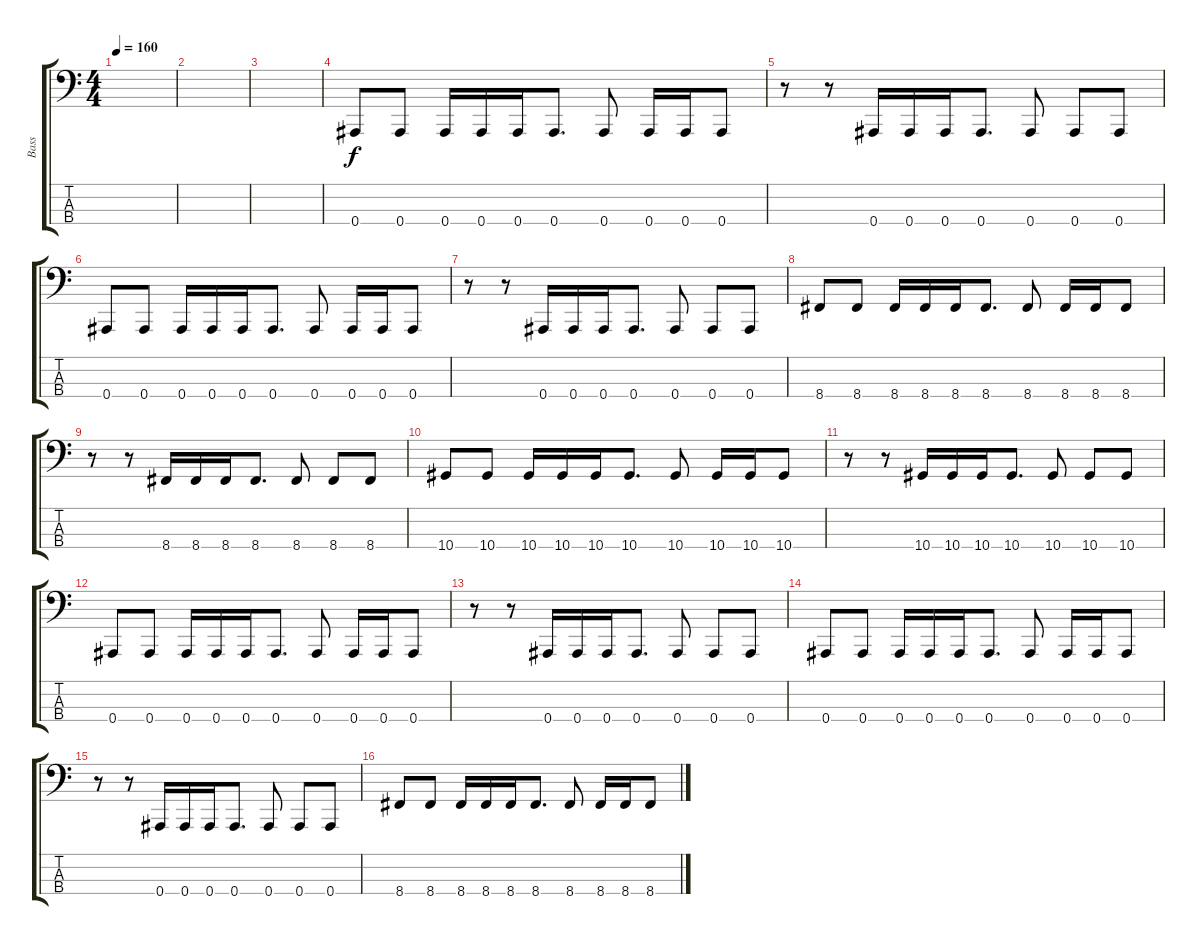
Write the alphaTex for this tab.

\track ("Bass" "Bass") {instrument electricbasspick}
\staff {score tabs}
\tuning (Eb2 Bb1 F1 Bb0) {hide}
\ts (4 4)
\tempo 160
\clef f4
\ks c
|
|
|
0.4.8 0.4.8 0.4.16 0.4.16 0.4.16 0.4.8{d} 0.4.8 0.4.16 0.4.16 0.4.8 |
r.8 r.8 0.4.16 0.4.16 0.4.16 0.4.8{d} 0.4.8 0.4.8 0.4.8 |
0.4.8 0.4.8 0.4.16 0.4.16 0.4.16 0.4.8{d} 0.4.8 0.4.16 0.4.16 0.4.8 |
r.8 r.8 0.4.16 0.4.16 0.4.16 0.4.8{d} 0.4.8 0.4.8 0.4.8 |
8.4.8 8.4.8 8.4.16 8.4.16 8.4.16 8.4.8{d} 8.4.8 8.4.16 8.4.16 8.4.8 |
r.8 r.8 8.4.16 8.4.16 8.4.16 8.4.8{d} 8.4.8 8.4.8 8.4.8 |
10.4.8 10.4.8 10.4.16 10.4.16 10.4.16 10.4.8{d} 10.4.8 10.4.16 10.4.16 10.4.8 |
r.8 r.8 10.4.16 10.4.16 10.4.16 10.4.8{d} 10.4.8 10.4.8 10.4.8 |
0.4.8 0.4.8 0.4.16 0.4.16 0.4.16 0.4.8{d} 0.4.8 0.4.16 0.4.16 0.4.8 |
r.8 r.8 0.4.16 0.4.16 0.4.16 0.4.8{d} 0.4.8 0.4.8 0.4.8 |
0.4.8 0.4.8 0.4.16 0.4.16 0.4.16 0.4.8{d} 0.4.8 0.4.16 0.4.16 0.4.8 |
r.8 r.8 0.4.16 0.4.16 0.4.16 0.4.8{d} 0.4.8 0.4.8 0.4.8 |
8.4.8 8.4.8 8.4.16 8.4.16 8.4.16 8.4.8{d} 8.4.8 8.4.16 8.4.16 8.4.8
